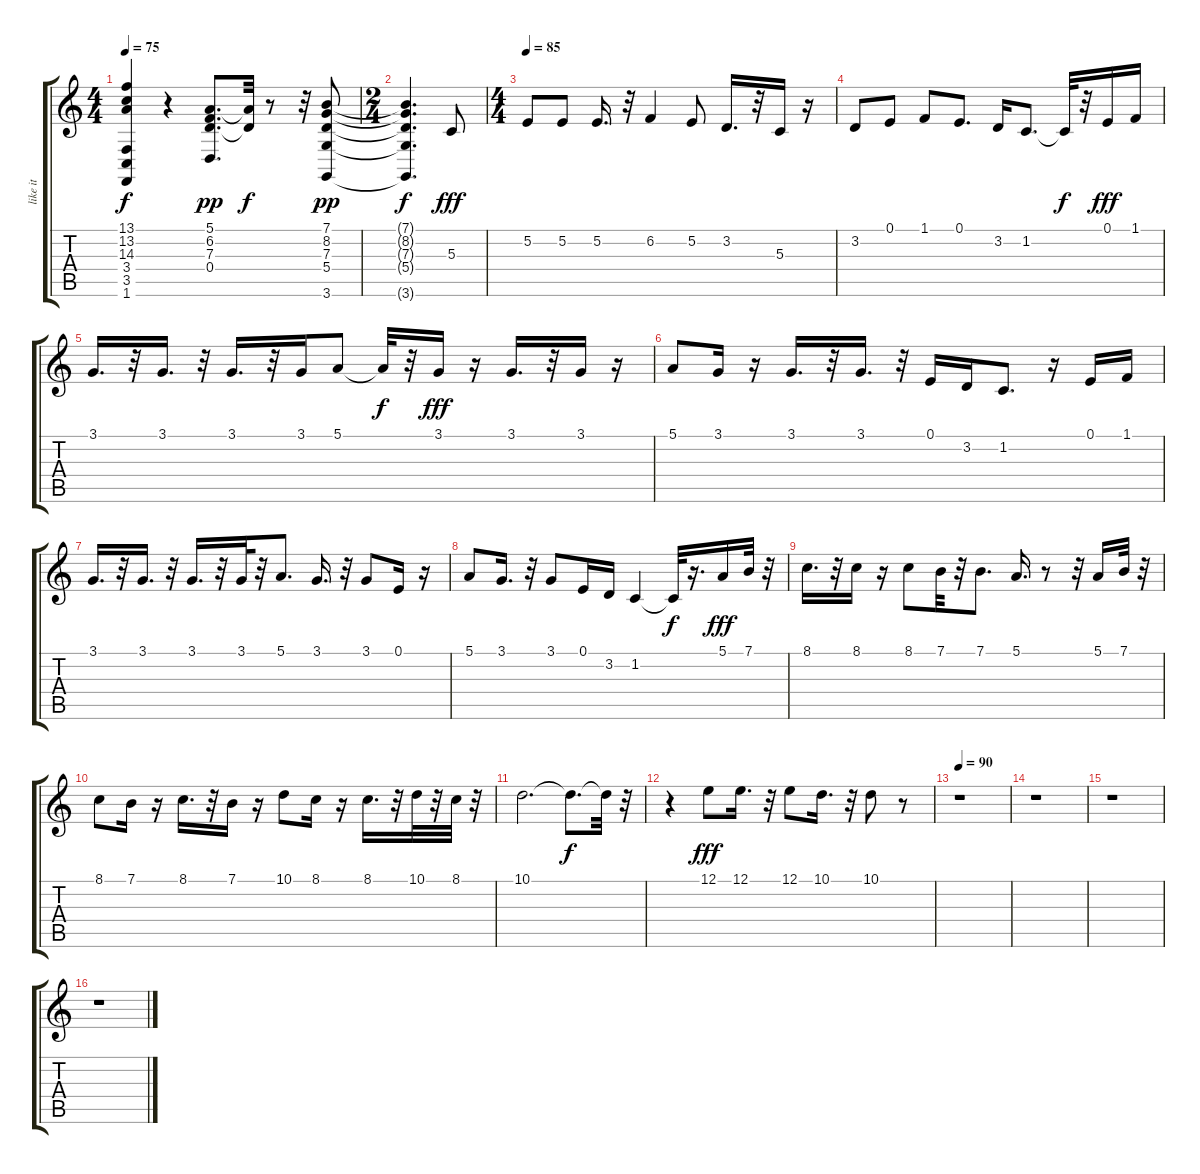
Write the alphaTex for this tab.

\track ("like it" "like it") {instrument synthvoice}
\staff {score tabs}
\tuning (E4 B3 G3 D3 A2 E2) {hide}
\ts (4 4)
\tempo 75
\clef g2
\ks c
(13.1{t} 13.2{t} 14.3{t} 3.4{t} 3.5{t} 1.6{t}).4{dy f} r.4 (5.1 6.2 7.3 0.4).8{d dy pp} (5.1{t} 7.3{t}).32{dy f} r.8 r.32 (7.1 8.2 7.3 5.4 3.6).8{dy pp} |
\ts (2 4)
(7.1{t} 8.2{t} 7.3{t} 5.4{t} 3.6{t}).4{d dy f} 5.3.8{dy fff} |
\ts (4 4)
\tempo 85
5.2.8 5.2.8 5.2.16{d} r.32 6.2.4 5.2.8 3.2.16{d} r.32 5.3.16 r.16 |
3.2.8 0.1.8 1.1.8 0.1.8{d} 3.2.16 1.2.8{d} 1.2{t}.32{dy f} r.32 0.1.16{dy fff} 1.1.16 |
3.1.16{d} r.32 3.1.16{d} r.32 3.1.16{d} r.32 3.1.16 5.1.8 5.1{t}.32{dy f} r.32 3.1.16{dy fff} r.16 3.1.16{d} r.32 3.1.16 r.16 |
5.1.8 3.1.16 r.16 3.1.16{d} r.32 3.1.16{d} r.32 0.1.16 3.2.16 1.2.8{d} r.16 0.1.16 1.1.16 |
3.1.16{d} r.32 3.1.16{d} r.32 3.1.16{d} r.32 3.1.32 r.32 5.1.8{d} 3.1.16{d} r.32 3.1.8 0.1.16 r.16 |
5.1.8 3.1.16{d} r.32 3.1.8 0.1.16 3.2.16 1.2.4 1.2{t}.32{dy f} r.16{d} 5.1.16{dy fff} 7.1.32 r.32 |
8.1.16{d} r.32 8.1.16 r.16 8.1.8 7.1.32 r.32 7.1.8{d} 5.1.16{d} r.8 r.32 5.1.16 7.1.32 r.32 |
8.1.8 7.1.16 r.16 8.1.16{d} r.32 7.1.16 r.16 10.1.8 8.1.16 r.16 8.1.16{d} r.32 10.1.32 r.32 8.1.32 r.32 |
10.1.2{d} 10.1{t}.8{d dy f} 10.1{t}.32 r.32 |
r.4 12.1.8{dy fff} 12.1.16{d} r.32 12.1.8 10.1.16{d} r.32 10.1.8 r.8 |
\tempo 90
r.1 |
r.1 |
r.1 |
r.1
